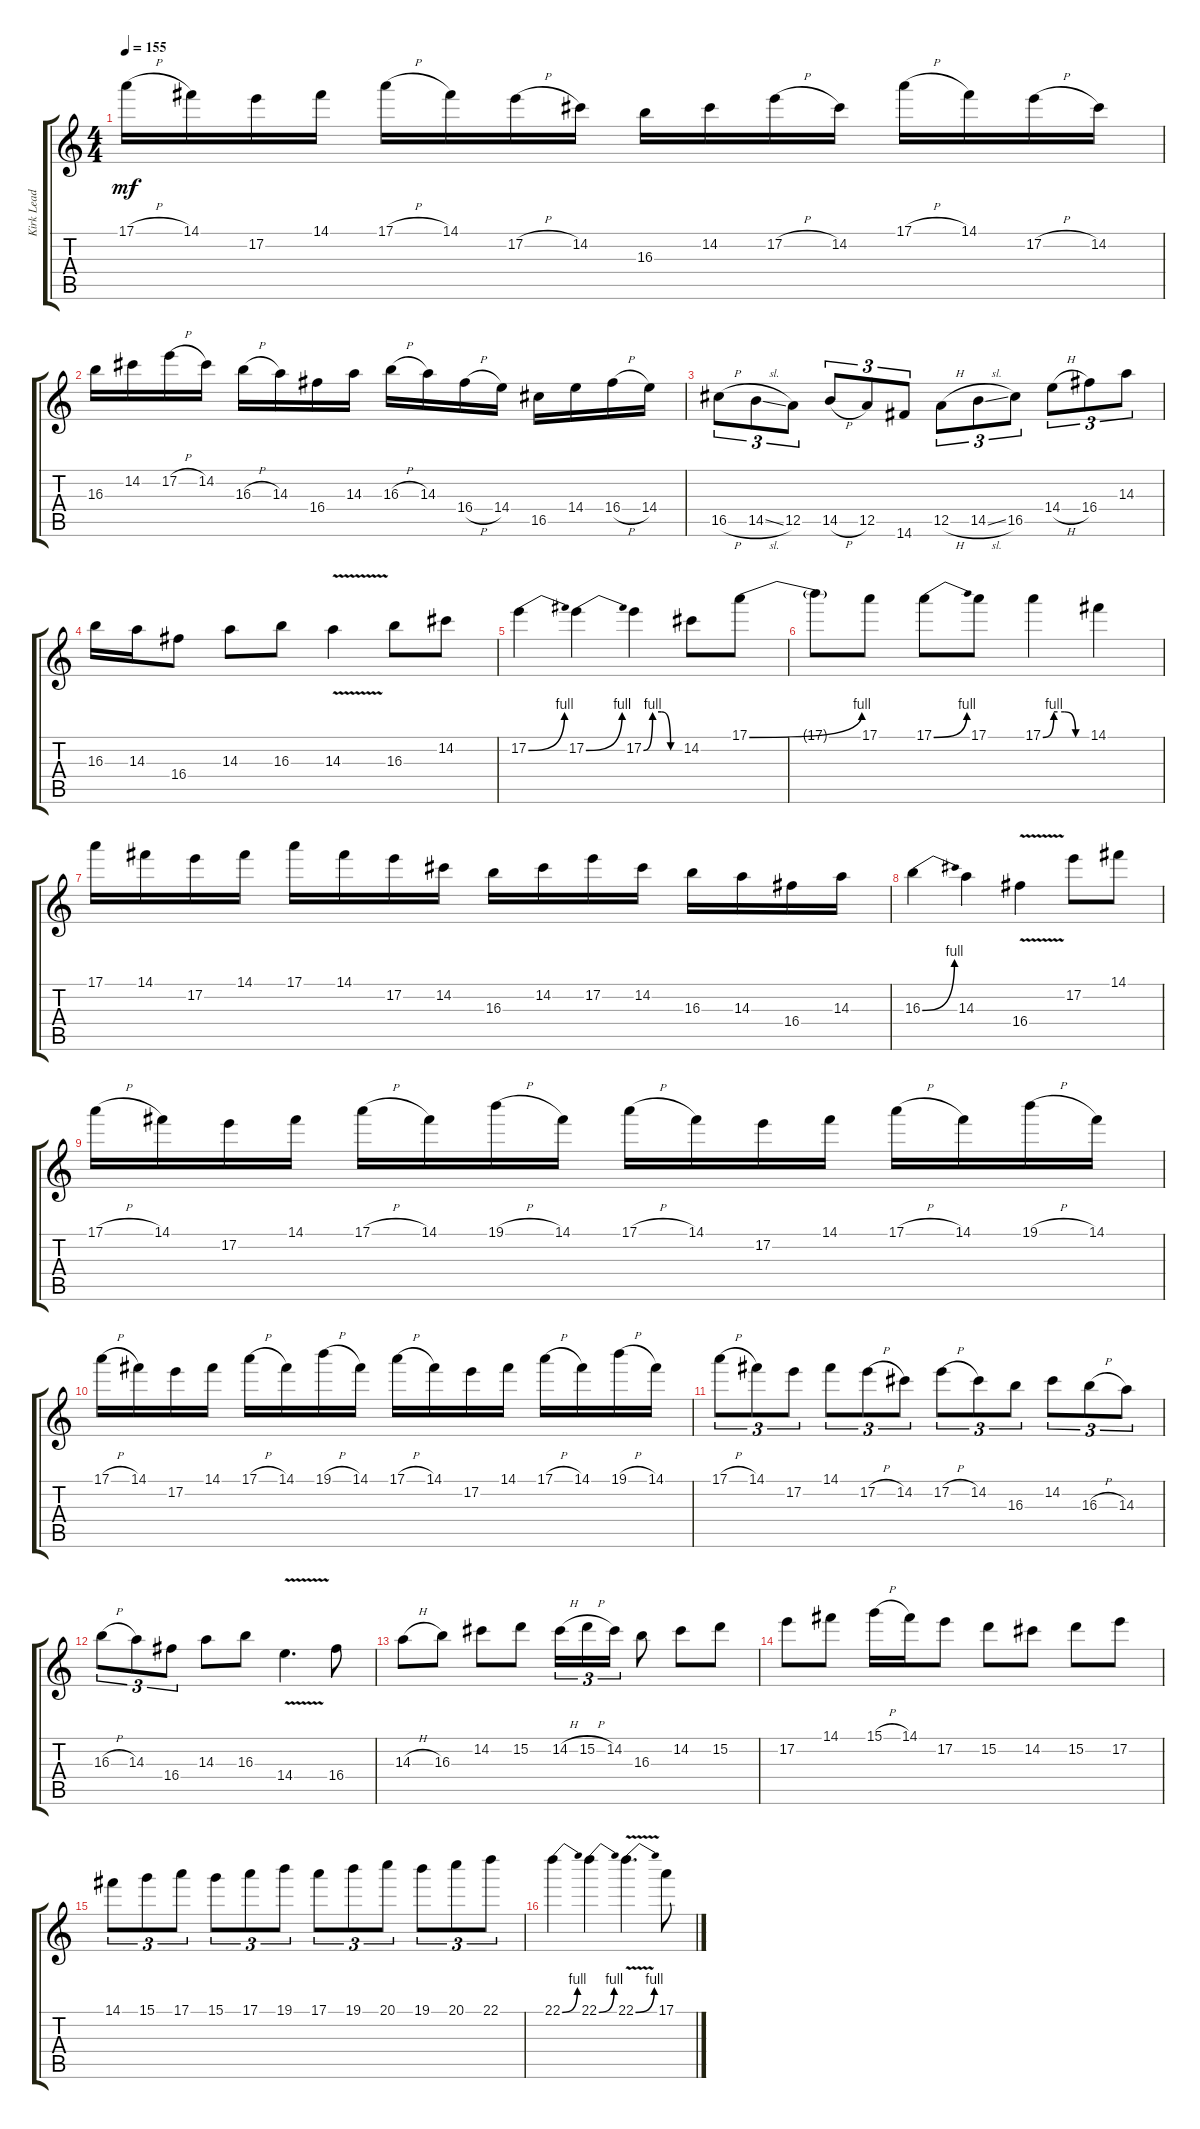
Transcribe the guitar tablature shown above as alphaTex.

\track ("Kirk Lead Guitar" "Kirk Lead ") {instrument distortionguitar}
\staff {score tabs}
\tuning (E4 B3 G3 D3 A2 E2) {hide}
\ts (4 4)
\tempo 155
\clef g2
\ks c
17.1{h}.16{dy mf} 14.1.16 17.2.16 14.1.16 17.1{h}.16 14.1.16 17.2{h}.16 14.2.16 16.3.16 14.2.16 17.2{h}.16 14.2.16 17.1{h}.16 14.1.16 17.2{h}.16 14.2.16 |
16.3.16 14.2.16 17.2{h}.16 14.2.16 16.3{h}.16 14.3.16 16.4.16 14.3.16 16.3{h}.16 14.3.16 16.4{h}.16 14.4.16 16.5.16 14.4.16 16.4{h}.16 14.4.16 |
16.5{h}.8{tu (3 2)} 14.5{sl}.8{tu (3 2)} 12.5.8{tu (3 2)} 14.5{h}.8{tu (3 2)} 12.5.8{tu (3 2)} 14.6.8{tu (3 2)} 12.5{h}.8{tu (3 2)} 14.5{sl}.8{tu (3 2)} 16.5.8{tu (3 2)} 14.4{h}.8{tu (3 2)} 16.4.8{tu (3 2)} 14.3.8{tu (3 2)} |
16.3.16 14.3.16 16.4.8 14.3.8 16.3.8 14.3{v}.4 16.3.8 14.2.8 |
17.2{be (bend 0 0 60 4)}.4 17.2{be (bend 0 0 60 4)}.4 17.2{be (custom 0 0 15 4 30 4 45 0 60 0)}.4 14.2.8 17.1{be (bend 0 0 60 4)}.8 |
17.1{t}.8 17.1.8 17.1{be (bend 0 0 60 4)}.8 17.1.8 17.1{be (custom 0 0 15 4 30 4 45 0 60 0)}.4 14.1.4 |
17.1.16 14.1.16 17.2.16 14.1.16 17.1.16 14.1.16 17.2.16 14.2.16 16.3.16 14.2.16 17.2.16 14.2.16 16.3.16 14.3.16 16.4.16 14.3.16 |
16.3{be (bend 0 0 60 4)}.4 14.3.4 16.4{v}.4 17.2.8 14.1.8 |
17.1{h}.16 14.1.16 17.2.16 14.1.16 17.1{h}.16 14.1.16 19.1{h}.16 14.1.16 17.1{h}.16 14.1.16 17.2.16 14.1.16 17.1{h}.16 14.1.16 19.1{h}.16 14.1.16 |
17.1{h}.16 14.1.16 17.2.16 14.1.16 17.1{h}.16 14.1.16 19.1{h}.16 14.1.16 17.1{h}.16 14.1.16 17.2.16 14.1.16 17.1{h}.16 14.1.16 19.1{h}.16 14.1.16 |
17.1{h}.8{tu (3 2)} 14.1.8{tu (3 2)} 17.2.8{tu (3 2)} 14.1.8{tu (3 2)} 17.2{h}.8{tu (3 2)} 14.2.8{tu (3 2)} 17.2{h}.8{tu (3 2)} 14.2.8{tu (3 2)} 16.3.8{tu (3 2)} 14.2.8{tu (3 2)} 16.3{h}.8{tu (3 2)} 14.3.8{tu (3 2)} |
16.3{h}.8{tu (3 2)} 14.3.8{tu (3 2)} 16.4.8{tu (3 2)} 14.3.8 16.3.8 14.4{v}.4{d} 16.4.8 |
14.3{h}.8 16.3.8 14.2.8 15.2.8 14.2{h}.16{tu (3 2)} 15.2{h}.16{tu (3 2)} 14.2.16{tu (3 2)} 16.3.8 14.2.8 15.2.8 |
17.2.8 14.1.8 15.1{h}.16 14.1.16 17.2.8 15.2.8 14.2.8 15.2.8 17.2.8 |
14.1.8{tu (3 2)} 15.1.8{tu (3 2)} 17.1.8{tu (3 2)} 15.1.8{tu (3 2)} 17.1.8{tu (3 2)} 19.1.8{tu (3 2)} 17.1.8{tu (3 2)} 19.1.8{tu (3 2)} 20.1.8{tu (3 2)} 19.1.8{tu (3 2)} 20.1.8{tu (3 2)} 22.1.8{tu (3 2)} |
22.1{be (bend 0 0 60 4)}.4 22.1{be (bend 0 0 60 4)}.4 22.1{be (bend 0 0 60 4) v}.4{d} 17.1.8
